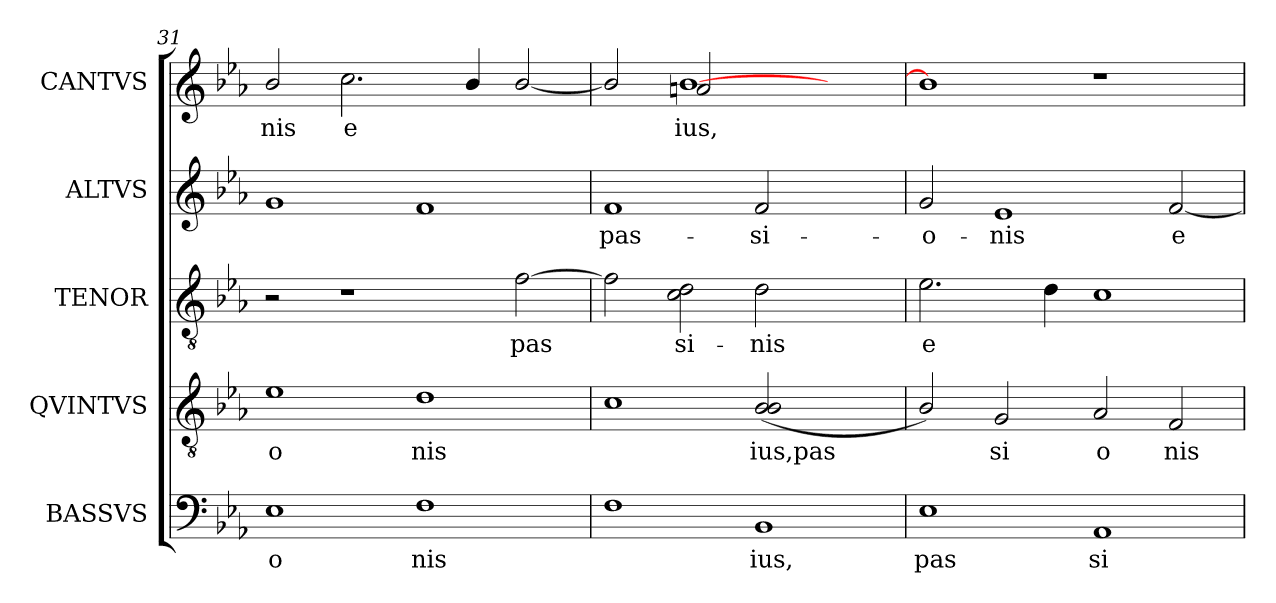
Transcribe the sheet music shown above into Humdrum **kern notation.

**kern	**text	**kern	**text	**kern	**text	**kern	**text	**kern	**text
*part5	*part5	*part4	*part4	*part3	*part3	*part2	*part2	*part1	*part1
*staff5	*staff5	*staff4	*staff4	*staff3	*staff3	*staff2	*staff2	*staff1	*staff1
*I"BASSVS	*	*I"QVINTVS	*	*I"TENOR	*	*I"ALTVS	*	*I"CANTVS	*
*clefF4	*	*clefGv2	*	*clefGv2	*	*clefG2	*	*clefG2	*
*k[b-e-a-]	*	*k[b-e-a-]	*	*k[b-e-a-]	*	*k[b-e-a-]	*	*k[b-e-a-]	*
*E-:	*	*E-:	*	*E-:	*	*E-:	*	*E-:	*
=31	=31	=31	=31	=31	=31	=31	=31	=31	=31
!	!LO:LY:b:cj	!	!LO:LY:b:cj	!	!	!	!LO:LY:b:cj	!	!LO:LY:b:cj
1E-	o	1e-	o	2r	.	1g	.	2b-/	nis
!	!	!	!	!	!	!	!	!	!LO:LY:b:cj
.	.	.	.	1r	.	.	.	2.cc\	e
!	!LO:LY:b:cj	!	!LO:LY:b:cj	!	!	!	!LO:LY:b:cj	!	!
1F	nis	1d	nis	.	.	1f	.	.	.
!	!	!	!	!	!	!	!	!	!LO:LY:b:cj
.	.	.	.	.	.	.	.	4b-/	.
!	!	!	!	!	!LO:LY:b:cj	!	!	!	!LO:LY:b:cj
.	.	.	.	[>2f\	pas-	.	.	[<2b-/	.
=32	=32	=32	=32	=32	=32	=32	=32	=32	=32
!	!	!	!	!	!LO:LY:b:cj	!	!LO:LY:b:cj	!	!LO:LY:b:cj
*	*	*	*	*	*	*	*	*^	*
1F	.	1c	.	2f\]	--	1f	pas-	2b-/]	2ryy	.
!	!	!	!	!	!LO:LY:b:cj	!	!	!	!	!LO:LY:b:cj
.	.	.	.	2c\ 2d\	-si-	.	.	[>1b-	2a/	ius,
!	!LO:LY:b:cj	!	!LO:LY:b:cj	!	!LO:LY:b:cj	!	!LO:LY:b:cj	!	!	!
1BB-	ius,	(<2B-/ 2B-/	ius,pas	2d\	-nis	2f/	-si-	.	2ryy	.
.	.	2ryy	.	2ryy	.	2ryy	.	2ryy	2ryy	.
=33	=33	=33	=33	=33	=33	=33	=33	=33	=33	=33
!	!LO:LY:b:cj	!	!LO:LY:b:cj	!	!LO:LY:b:cj	!	!LO:LY:b:cj	!	!	!LO:LY:b:cj
*	*	*	*	*	*	*	*	*v	*v	*
1E-	pas	2B-/)	.	2.e-\	e-	2g/	-o-	1b-]	.
!	!	!	!LO:LY:b:cj	!	!	!	!LO:LY:b:cj	!	!
.	.	2G/	si	.	.	1e-	-nis	.	.
!	!	!	!	!	!LO:LY:b:cj	!	!	!	!
.	.	.	.	4d\	--	.	.	.	.
!	!LO:LY:b:cj	!	!LO:LY:b:cj	!	!LO:LY:b:cj	!	!	!	!
1AA-	si	2A-/	o	1c	--	.	.	1r	.
!	!	!	!LO:LY:b:cj	!	!	!	!LO:LY:b:cj	!	!
.	.	2F/	nis	.	.	[<2f/	e-	.	.
=	=	=	=	=	=	=	=	=	=
*-	*-	*-	*-	*-	*-	*-	*-	*-	*-
